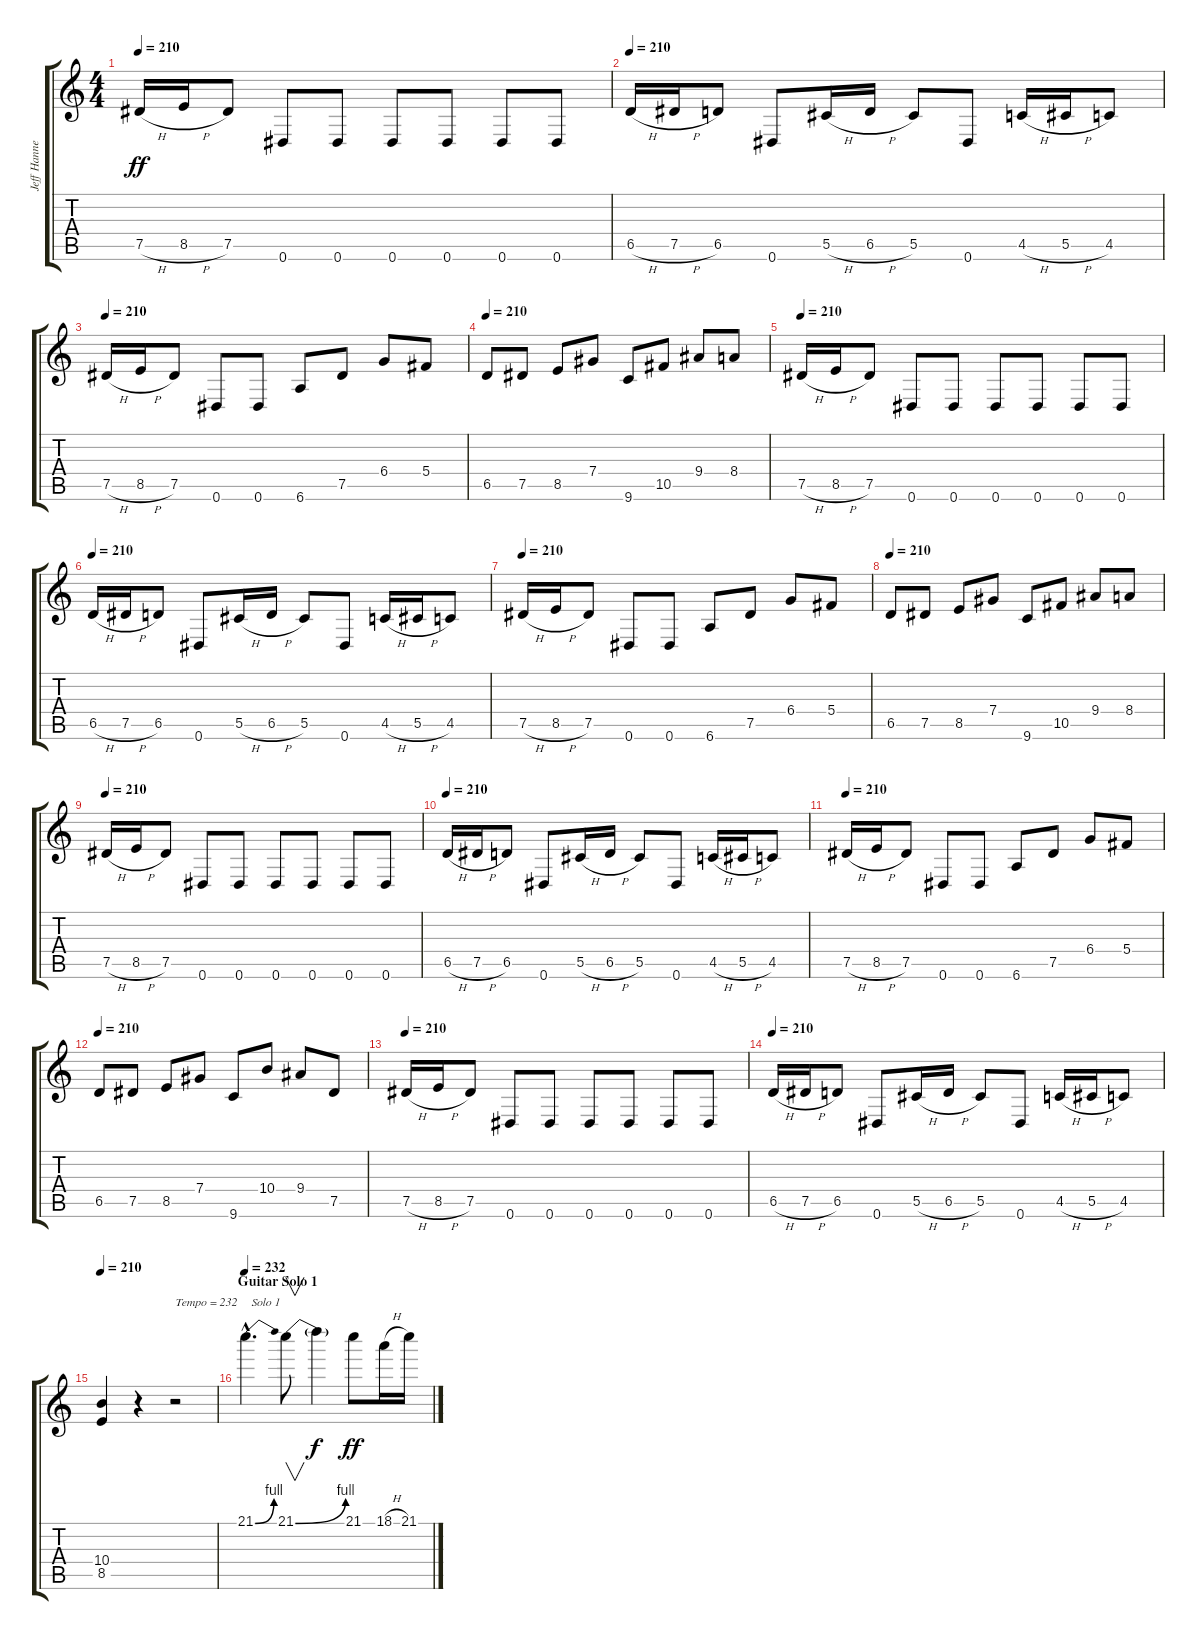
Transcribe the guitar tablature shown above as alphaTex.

\track ("Jeff Hanneman" "Jeff Hanne") {instrument distortionguitar}
\staff {score tabs}
\tuning (Eb4 Bb3 Gb3 Db3 Ab2 Eb2) {hide}
\ts (4 4)
\tempo 210
\clef g2
\ks c
7.5{h}.16{dy ff} 8.5{h}.16 7.5.8 0.6.8 0.6.8 0.6.8 0.6.8 0.6.8 0.6.8 |
\tempo 210
6.5{h}.16 7.5{h}.16 6.5.8 0.6.8 5.5{h}.16 6.5{h}.16 5.5.8 0.6.8 4.5{h}.16 5.5{h}.16 4.5.8 |
\tempo 210
7.5{h}.16 8.5{h}.16 7.5.8 0.6.8 0.6.8 6.6.8 7.5.8 6.4.8 5.4.8 |
\tempo 210
6.5.8 7.5.8 8.5.8 7.4.8 9.6.8 10.5.8 9.4.8 8.4.8 |
\tempo 210
7.5{h}.16 8.5{h}.16 7.5.8 0.6.8 0.6.8 0.6.8 0.6.8 0.6.8 0.6.8 |
\tempo 210
6.5{h}.16 7.5{h}.16 6.5.8 0.6.8 5.5{h}.16 6.5{h}.16 5.5.8 0.6.8 4.5{h}.16 5.5{h}.16 4.5.8 |
\tempo 210
7.5{h}.16 8.5{h}.16 7.5.8 0.6.8 0.6.8 6.6.8 7.5.8 6.4.8 5.4.8 |
\tempo 210
6.5.8 7.5.8 8.5.8 7.4.8 9.6.8 10.5.8 9.4.8 8.4.8 |
\tempo 210
7.5{h}.16 8.5{h}.16 7.5.8 0.6.8 0.6.8 0.6.8 0.6.8 0.6.8 0.6.8 |
\tempo 210
6.5{h}.16 7.5{h}.16 6.5.8 0.6.8 5.5{h}.16 6.5{h}.16 5.5.8 0.6.8 4.5{h}.16 5.5{h}.16 4.5.8 |
\tempo 210
7.5{h}.16 8.5{h}.16 7.5.8 0.6.8 0.6.8 6.6.8 7.5.8 6.4.8 5.4.8 |
\tempo 210
6.5.8 7.5.8 8.5.8 7.4.8 9.6.8 10.4.8 9.4.8 7.5.8 |
\tempo 210
7.5{h}.16 8.5{h}.16 7.5.8 0.6.8 0.6.8 0.6.8 0.6.8 0.6.8 0.6.8 |
\tempo 210
6.5{h}.16 7.5{h}.16 6.5.8 0.6.8 5.5{h}.16 6.5{h}.16 5.5.8 0.6.8 4.5{h}.16 5.5{h}.16 4.5.8 |
\tempo 210
(10.4 8.5).4 r.4 r.2{txt "Tempo = 232"} |
\section ("" "Guitar Solo 1")
\tempo 232
21.1{be (bend 0 0 60 4) hac}.4{d txt "  Solo 1" volume 15} 21.1{be (bend 0 0 60 4)}.8{v} 21.1{t}.4{dy f} 21.1.8{dy ff} 18.1{h}.16 21.1{h}.16
